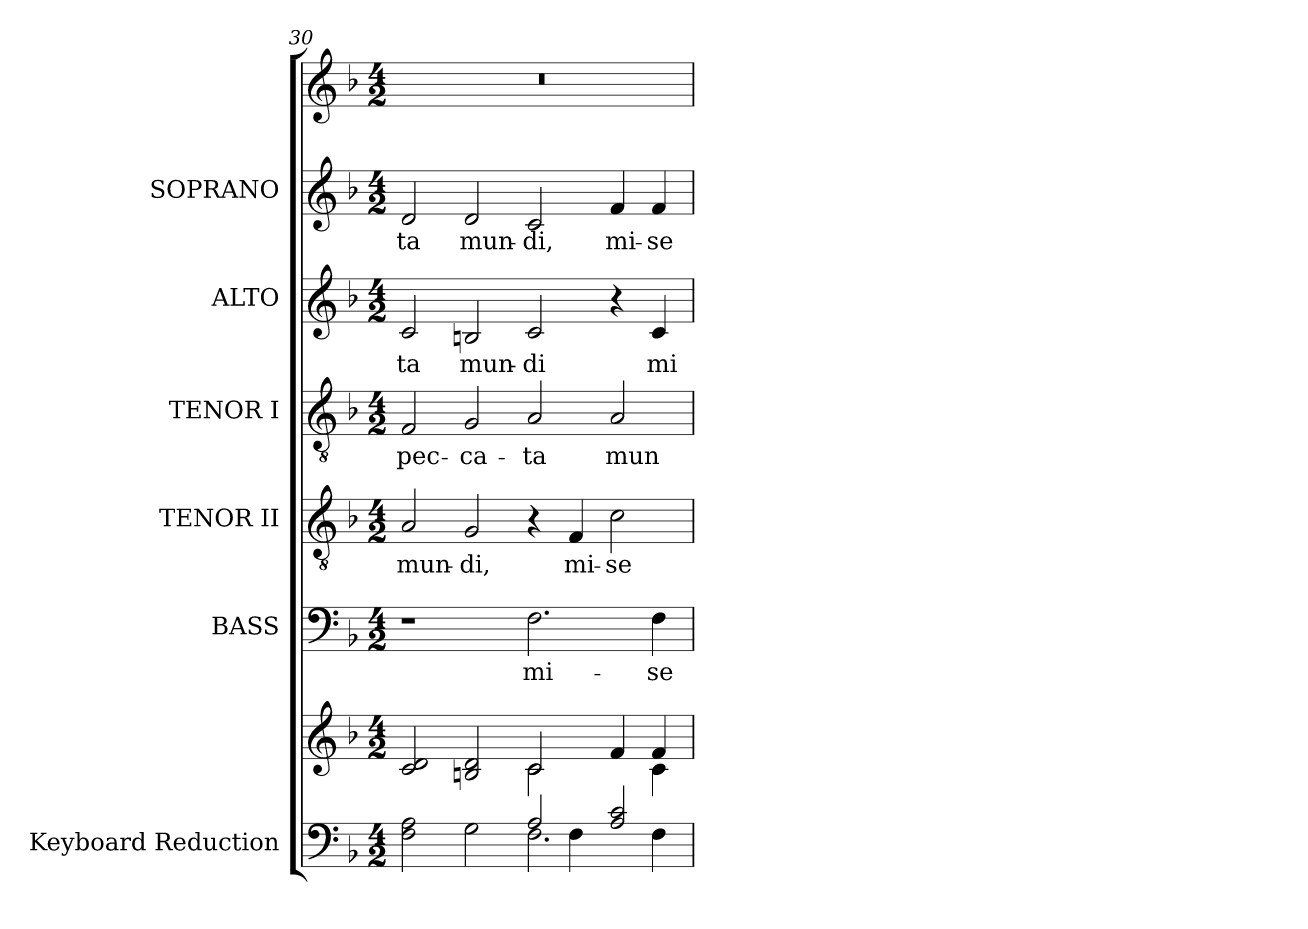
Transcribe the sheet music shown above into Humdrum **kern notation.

**kern	**kern	**kern	**text	**kern	**text	**kern	**text	**kern	**text	**kern	**text	**kern
*part7	*part7	*part6	*part6	*part5	*part5	*part4	*part4	*part3	*part3	*part2	*part2	*part1
*staff8	*staff7	*staff6	*staff6	*staff5	*staff5	*staff4	*staff4	*staff3	*staff3	*staff2	*staff2	*staff1
*I"Keyboard Reduction	*	*I"BASS	*	*I"TENOR II	*	*I"TENOR I	*	*I"ALTO	*	*I"SOPRANO	*	*
*I'Reduc.	*	*I'B.	*	*I'T. II	*	*I'T. I	*	*I'A.	*	*I'S.	*	*
!!LO:PB:g=z
*clefF4	*clefG2	*clefF4	*	*clefGv2	*	*clefGv2	*	*clefG2	*	*clefG2	*	*clefG2
*	*	*	*	*ITrd7c12	*	*ITrd7c12	*	*	*	*	*	*
*k[b-]	*k[b-]	*k[b-]	*	*k[b-]	*	*k[b-]	*	*k[b-]	*	*k[b-]	*	*k[b-]
*F:	*F:	*F:	*	*F:	*	*F:	*	*F:	*	*F:	*	*F:
*M4/2	*M4/2	*M4/2	*	*M4/2	*	*M4/2	*	*M4/2	*	*M4/2	*	*M4/2
=30	=30	=30	=30	=30	=30	=30	=30	=30	=30	=30	=30	=30
*^	*^	*	*	*	*	*	*	*	*	*	*	*
*	*^	*	*	*	*	*	*	*	*	*	*	*	*	*
!	!	!	!	!	!	!	!	!LO:LY:b:color=#000000	!	!	!	!	!	!	!
!	!	!	!	!	!	!	!	!	!	!LO:LY:b:color=#000000	!	!	!	!	!
!	!	!	!	!	!	!	!	!	!	!	!	!LO:LY:b:color=#000000	!	!	!
!	!	!	!	!	!	!	!	!	!	!	!	!	!	!LO:LY:b:color=#000000	!LO:N:vis=1
2Fi\ 2Ai	1ryy	1ryy	2ci/ 2di	1ryy	1r	.	2AAi/	mun-	2FFi/	pec-	2ci/	-ta	2di/	-ta	0r
!	!	!	!	!	!	!	!	!LO:LY:b:color=#000000	!	!	!	!	!	!	!
!	!	!	!	!	!	!	!	!	!	!LO:LY:b:color=#000000	!	!	!	!	!
!	!	!	!	!	!	!	!	!	!	!	!	!LO:LY:b:color=#000000	!	!	!
!	!	!	!	!	!	!	!	!	!	!	!	!	!	!LO:LY:b:color=#000000	!
2Gi\	.	.	2Bni/ 2di	.	.	.	2GGi/	-di,	2GGi/	-ca-	2Bni/	mun-	2di/	mun-	.
!	!	!	!	!	!	!LO:LY:b:color=#000000	!	!	!	!	!	!	!	!	!
!	!	!	!	!	!	!	!	!	!	!LO:LY:b:color=#000000	!	!	!	!	!
!	!	!	!	!	!	!	!	!	!	!	!	!LO:LY:b:color=#000000	!	!	!
!	!	!	!	!	!	!	!	!	!	!	!	!	!	!LO:LY:b:color=#000000	!
2Ai/	4ryy	2.Fi\	2ci/	2ci\	2.Fi\	mi-	4r	.	2AAi/	-ta	2ci/	-di	2ci/	-di,	.
!	!	!	!	!	!	!	!	!LO:LY:b:color=#000000	!	!	!	!	!	!	!
.	4Fi\	.	.	.	.	.	4FFi/	mi-	.	.	.	.	.	.	.
!	!	!	!	!	!	!	!	!LO:LY:b:color=#000000	!	!	!	!	!	!	!
!	!	!	!	!	!	!	!	!	!	!LO:LY:b:color=#000000	!	!	!	!	!
!	!	!	!	!	!	!	!	!	!	!	!	!	!	!LO:LY:b:color=#000000	!
2Ai/ 2ci	2ryy	.	4fi/	4ryy	.	.	2Ci\	-se-	2AAi/	mun-	4r	.	4fi/	mi-	.
!	!	!	!	!	!	!LO:LY:b:color=#000000	!	!	!	!	!	!	!	!	!
!	!	!	!	!	!	!	!	!	!	!	!	!LO:LY:b:color=#000000	!	!	!
!	!	!	!	!	!	!	!	!	!	!	!	!	!	!LO:LY:b:color=#000000	!
.	.	4Fi\	4fi/	4ci\	4Fi\	-se-	.	.	.	.	4ci/	mi-	4fi/	-se-	.
*v	*v	*v	*	*	*	*	*	*	*	*	*	*	*	*	*
*	*v	*v	*	*	*	*	*	*	*	*	*	*	*
=	=	=	=	=	=	=	=	=	=	=	=	=
*-	*-	*-	*-	*-	*-	*-	*-	*-	*-	*-	*-	*-
